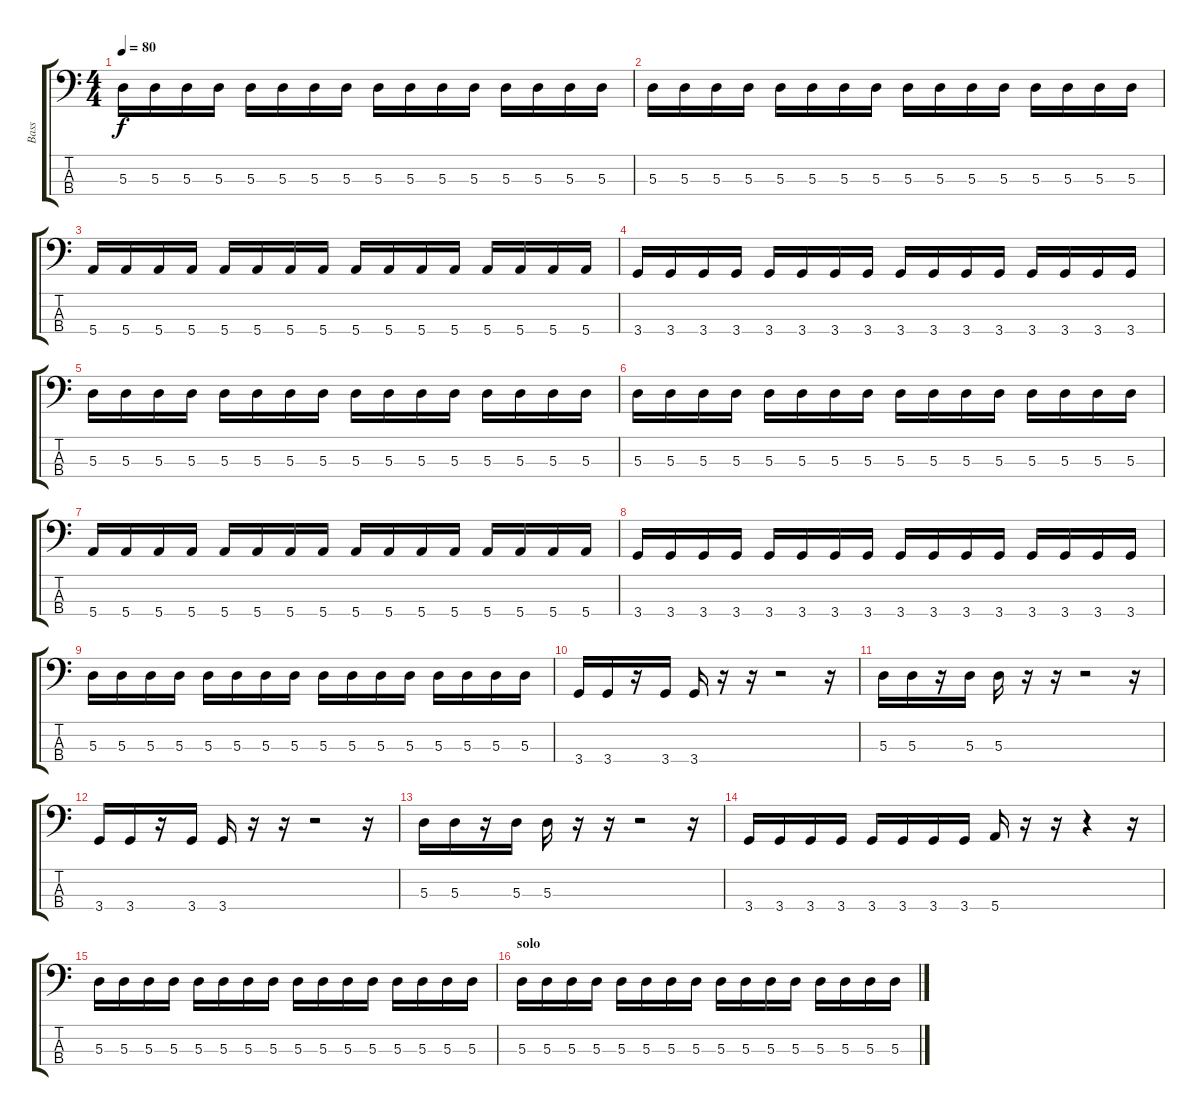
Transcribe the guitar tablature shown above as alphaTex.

\track ("Bass" "Bass") {instrument electricbassfinger}
\staff {score tabs}
\tuning (G2 D2 A1 E1) {hide}
\ts (4 4)
\tempo 80
\clef f4
\ks c
5.3.16{dy f} 5.3.16 5.3.16 5.3.16 5.3.16 5.3.16 5.3.16 5.3.16 5.3.16 5.3.16 5.3.16 5.3.16 5.3.16 5.3.16 5.3.16 5.3.16 |
5.3.16 5.3.16 5.3.16 5.3.16 5.3.16 5.3.16 5.3.16 5.3.16 5.3.16 5.3.16 5.3.16 5.3.16 5.3.16 5.3.16 5.3.16 5.3.16 |
5.4.16 5.4.16 5.4.16 5.4.16 5.4.16 5.4.16 5.4.16 5.4.16 5.4.16 5.4.16 5.4.16 5.4.16 5.4.16 5.4.16 5.4.16 5.4.16 |
3.4.16 3.4.16 3.4.16 3.4.16 3.4.16 3.4.16 3.4.16 3.4.16 3.4.16 3.4.16 3.4.16 3.4.16 3.4.16 3.4.16 3.4.16 3.4.16 |
5.3.16 5.3.16 5.3.16 5.3.16 5.3.16 5.3.16 5.3.16 5.3.16 5.3.16 5.3.16 5.3.16 5.3.16 5.3.16 5.3.16 5.3.16 5.3.16 |
5.3.16 5.3.16 5.3.16 5.3.16 5.3.16 5.3.16 5.3.16 5.3.16 5.3.16 5.3.16 5.3.16 5.3.16 5.3.16 5.3.16 5.3.16 5.3.16 |
5.4.16 5.4.16 5.4.16 5.4.16 5.4.16 5.4.16 5.4.16 5.4.16 5.4.16 5.4.16 5.4.16 5.4.16 5.4.16 5.4.16 5.4.16 5.4.16 |
3.4.16 3.4.16 3.4.16 3.4.16 3.4.16 3.4.16 3.4.16 3.4.16 3.4.16 3.4.16 3.4.16 3.4.16 3.4.16 3.4.16 3.4.16 3.4.16 |
5.3.16 5.3.16 5.3.16 5.3.16 5.3.16 5.3.16 5.3.16 5.3.16 5.3.16 5.3.16 5.3.16 5.3.16 5.3.16 5.3.16 5.3.16 5.3.16 |
3.4.16 3.4.16 r.16 3.4.16 3.4.16 r.16 r.16 r.2 r.16 |
5.3.16 5.3.16 r.16 5.3.16 5.3.16 r.16 r.16 r.2 r.16 |
3.4.16 3.4.16 r.16 3.4.16 3.4.16 r.16 r.16 r.2 r.16 |
5.3.16 5.3.16 r.16 5.3.16 5.3.16 r.16 r.16 r.2 r.16 |
3.4.16 3.4.16 3.4.16 3.4.16 3.4.16 3.4.16 3.4.16 3.4.16 5.4.16 r.16 r.16 r.4 r.16 |
5.3.16 5.3.16 5.3.16 5.3.16 5.3.16 5.3.16 5.3.16 5.3.16 5.3.16 5.3.16 5.3.16 5.3.16 5.3.16 5.3.16 5.3.16 5.3.16 |
\section ("" "solo")
5.3.16 5.3.16 5.3.16 5.3.16 5.3.16 5.3.16 5.3.16 5.3.16 5.3.16 5.3.16 5.3.16 5.3.16 5.3.16 5.3.16 5.3.16 5.3.16
